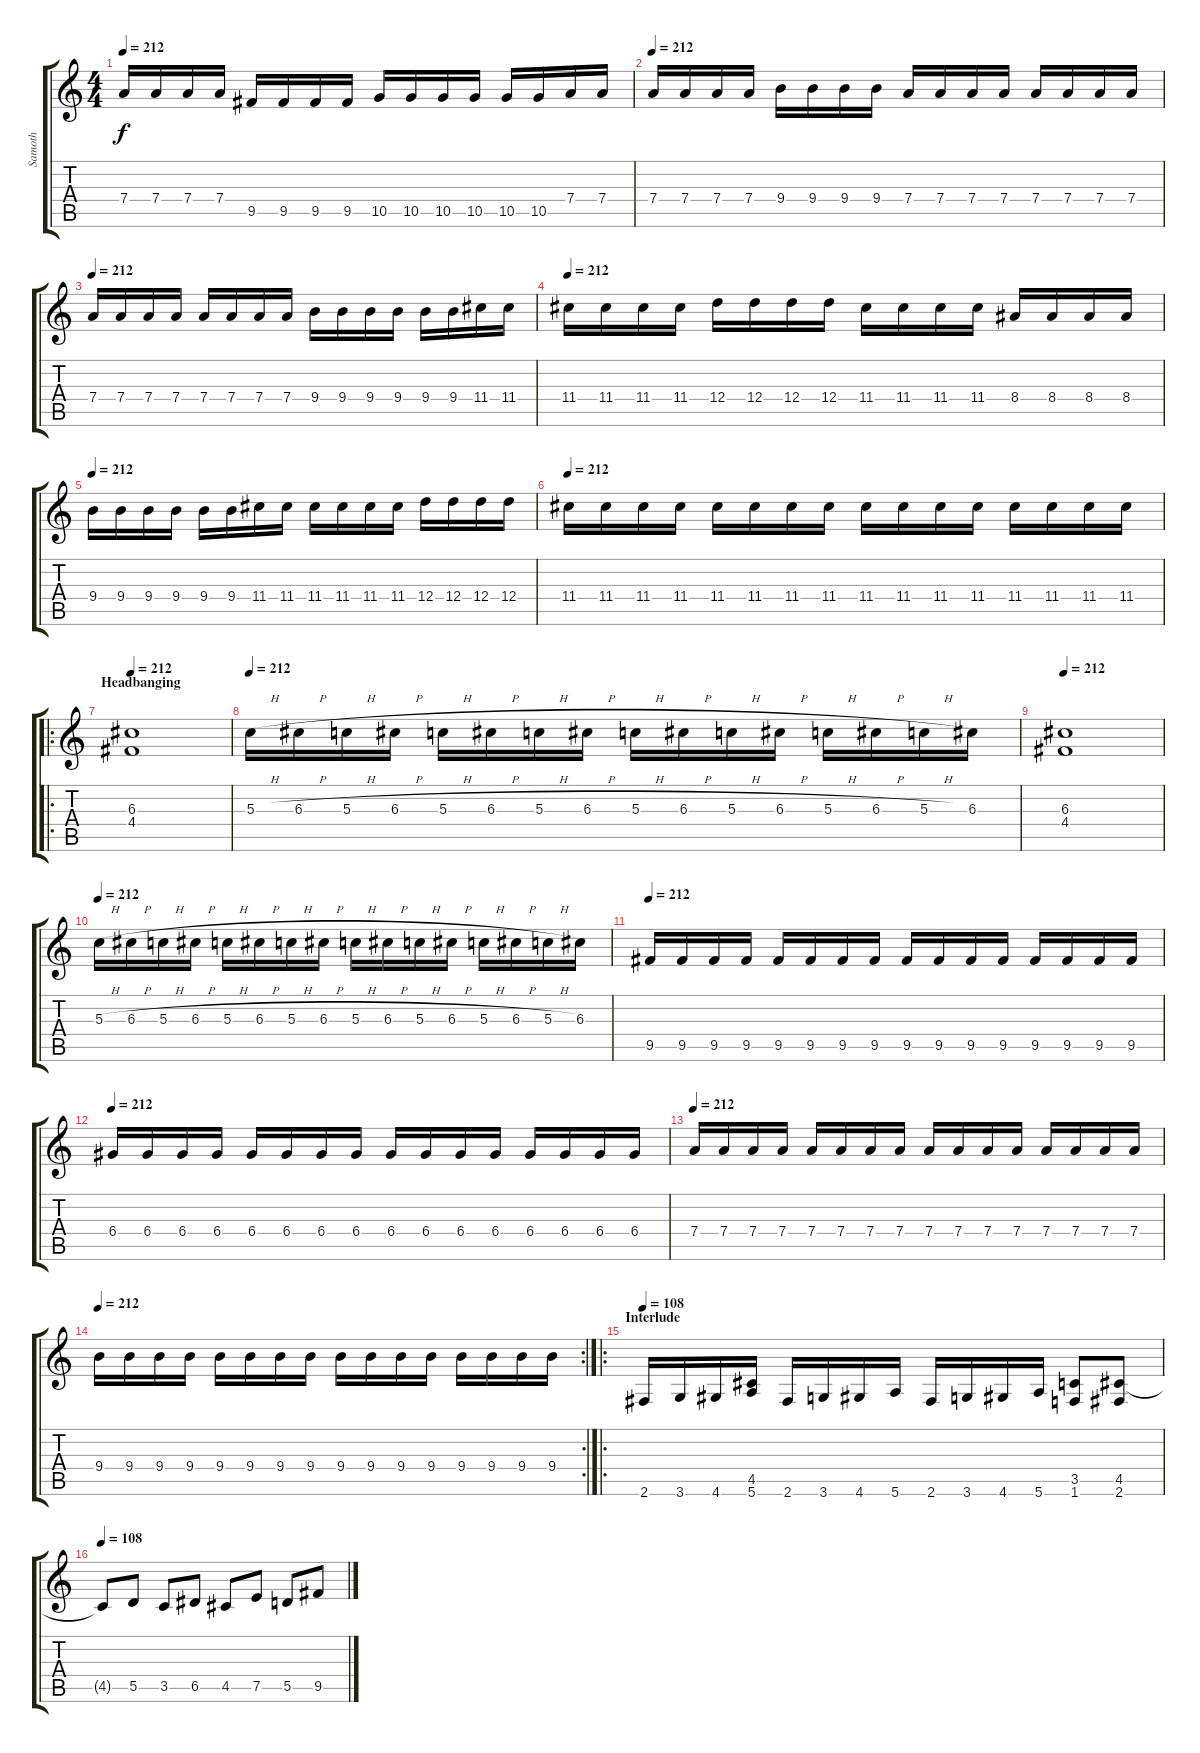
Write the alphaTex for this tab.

\track ("Samoth" "Samoth") {instrument distortionguitar}
\staff {score tabs}
\tuning (E4 B3 G3 D3 A2 E2) {hide}
\ts (4 4)
\tempo 212
\clef g2
\ks c
7.4.16{dy f} 7.4.16 7.4.16 7.4.16 9.5.16 9.5.16 9.5.16 9.5.16 10.5.16 10.5.16 10.5.16 10.5.16 10.5.16 10.5.16 7.4.16 7.4.16 |
\tempo 212
7.4.16 7.4.16 7.4.16 7.4.16 9.4.16 9.4.16 9.4.16 9.4.16 7.4.16 7.4.16 7.4.16 7.4.16 7.4.16 7.4.16 7.4.16 7.4.16 |
\tempo 212
7.4.16 7.4.16 7.4.16 7.4.16 7.4.16 7.4.16 7.4.16 7.4.16 9.4.16 9.4.16 9.4.16 9.4.16 9.4.16 9.4.16 11.4.16 11.4.16 |
\tempo 212
11.4.16 11.4.16 11.4.16 11.4.16 12.4.16 12.4.16 12.4.16 12.4.16 11.4.16 11.4.16 11.4.16 11.4.16 8.4.16 8.4.16 8.4.16 8.4.16 |
\tempo 212
9.4.16 9.4.16 9.4.16 9.4.16 9.4.16 9.4.16 11.4.16 11.4.16 11.4.16 11.4.16 11.4.16 11.4.16 12.4.16 12.4.16 12.4.16 12.4.16 |
\tempo 212
11.4.16 11.4.16 11.4.16 11.4.16 11.4.16 11.4.16 11.4.16 11.4.16 11.4.16 11.4.16 11.4.16 11.4.16 11.4.16 11.4.16 11.4.16 11.4.16 |
\ro
\section ("" "Headbanging")
\tempo 212
(6.3 4.4).1 |
\tempo 212
5.3{h}.16 6.3{h}.16 5.3{h}.16 6.3{h}.16 5.3{h}.16 6.3{h}.16 5.3{h}.16 6.3{h}.16 5.3{h}.16 6.3{h}.16 5.3{h}.16 6.3{h}.16 5.3{h}.16 6.3{h}.16 5.3{h}.16 6.3.16 |
\tempo 212
(6.3 4.4).1 |
\tempo 212
5.3{h}.16 6.3{h}.16 5.3{h}.16 6.3{h}.16 5.3{h}.16 6.3{h}.16 5.3{h}.16 6.3{h}.16 5.3{h}.16 6.3{h}.16 5.3{h}.16 6.3{h}.16 5.3{h}.16 6.3{h}.16 5.3{h}.16 6.3.16 |
\tempo 212
9.5.16 9.5.16 9.5.16 9.5.16 9.5.16 9.5.16 9.5.16 9.5.16 9.5.16 9.5.16 9.5.16 9.5.16 9.5.16 9.5.16 9.5.16 9.5.16 |
\tempo 212
6.4.16 6.4.16 6.4.16 6.4.16 6.4.16 6.4.16 6.4.16 6.4.16 6.4.16 6.4.16 6.4.16 6.4.16 6.4.16 6.4.16 6.4.16 6.4.16 |
\tempo 212
7.4.16 7.4.16 7.4.16 7.4.16 7.4.16 7.4.16 7.4.16 7.4.16 7.4.16 7.4.16 7.4.16 7.4.16 7.4.16 7.4.16 7.4.16 7.4.16 |
\rc 2
\tempo 212
9.4.16 9.4.16 9.4.16 9.4.16 9.4.16 9.4.16 9.4.16 9.4.16 9.4.16 9.4.16 9.4.16 9.4.16 9.4.16 9.4.16 9.4.16 9.4.16 |
\ro
\section ("" "Interlude")
\tempo 108
2.6.16 3.6.16 4.6.16 (4.5 5.6).16 2.6.16 3.6.16 4.6.16 5.6.16 2.6.16 3.6.16 4.6.16 5.6.16 (3.5 1.6).8 (4.5 2.6).8 |
\tempo 108
4.5{t}.8 5.5.8 3.5.8 6.5.8 4.5.8 7.5.8 5.5.8 9.5.8
